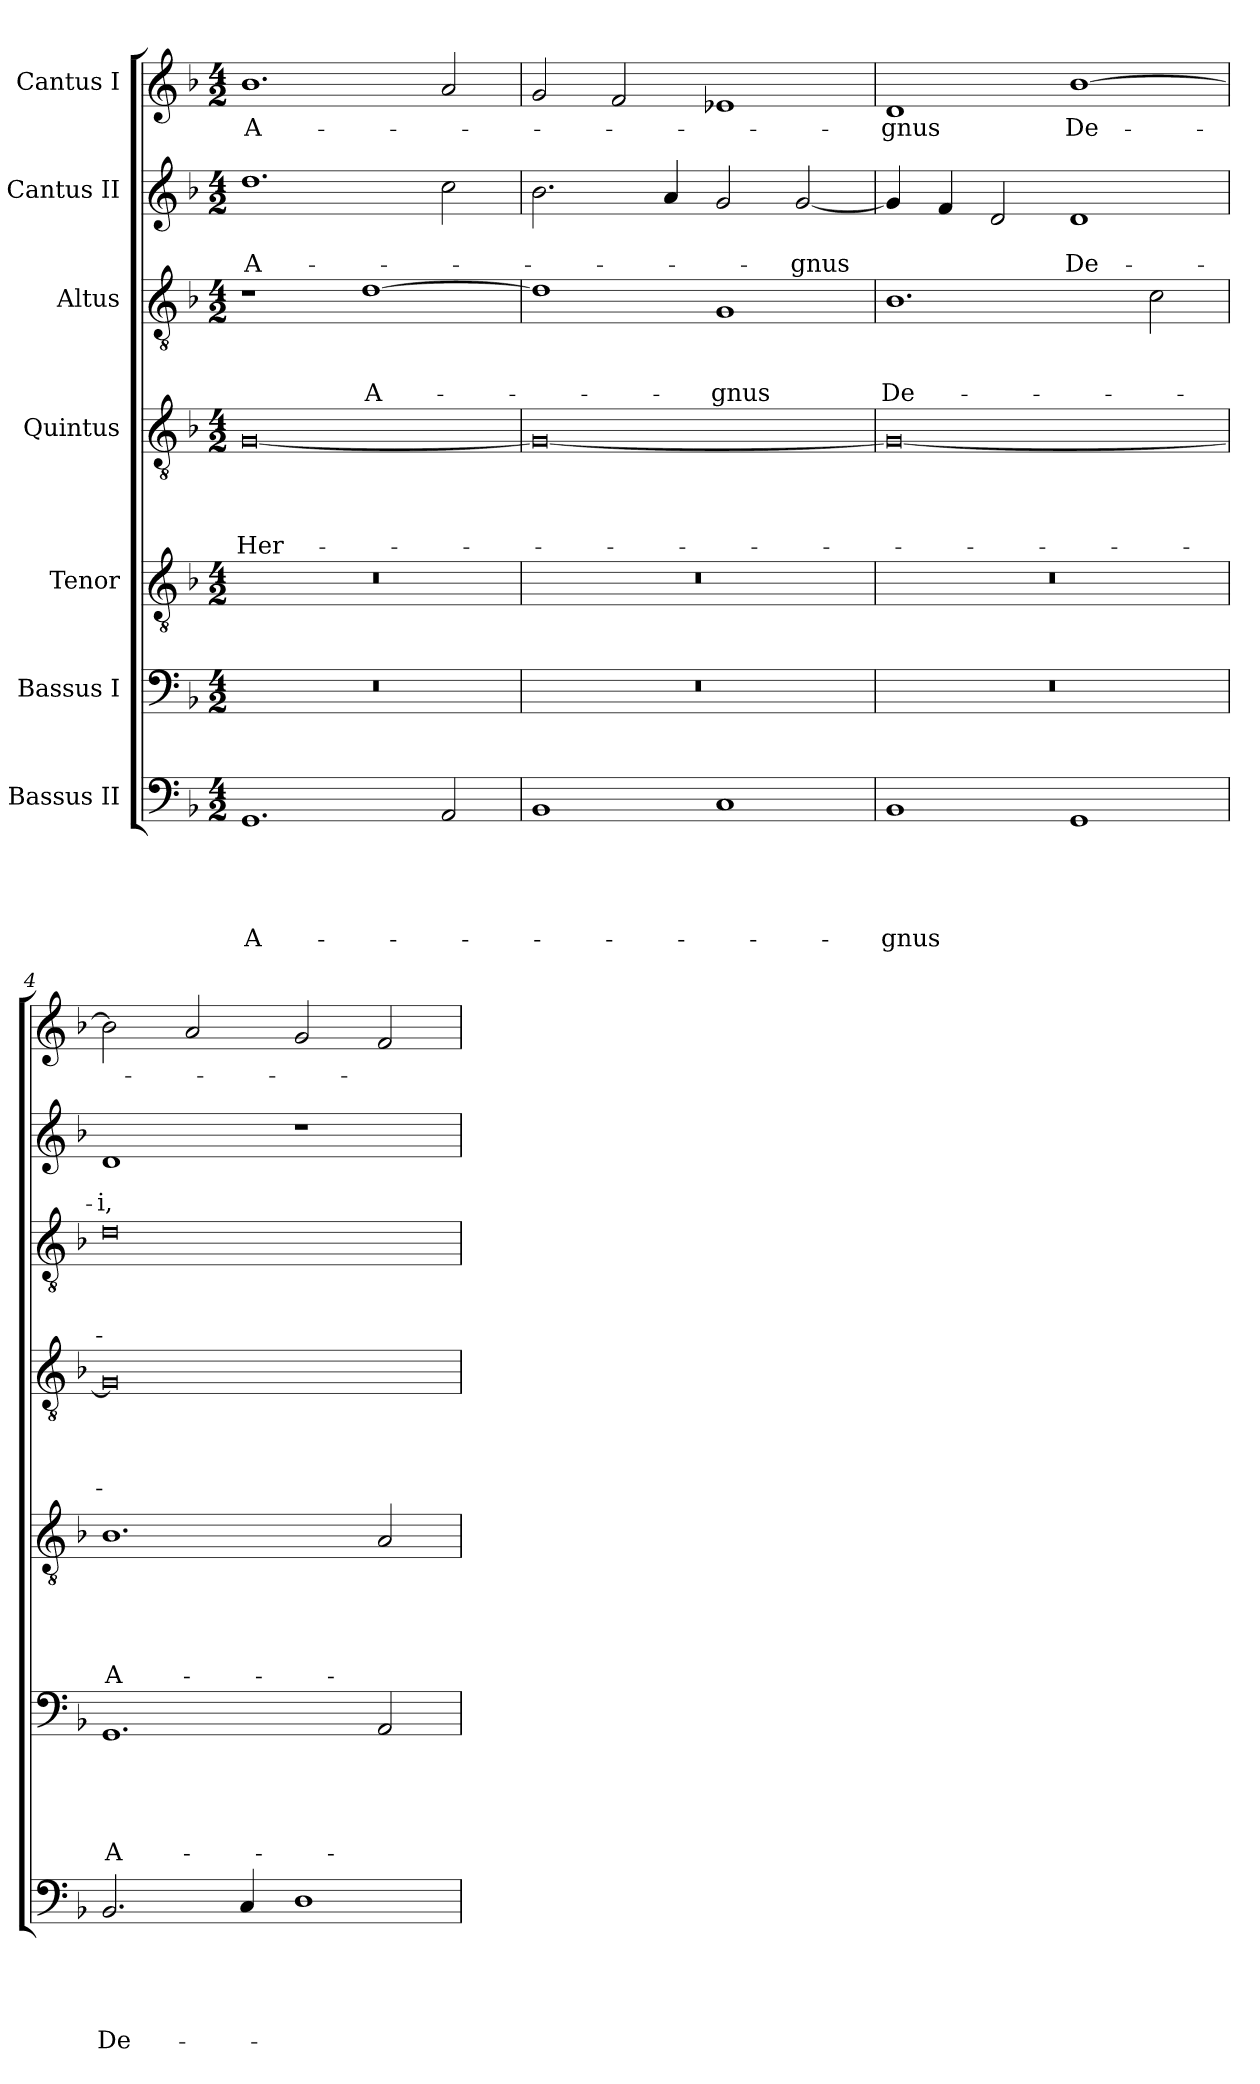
**kern	**text	**text	**text	**text	**text	**kern	**text	**text	**text	**text	**text	**kern	**text	**text	**text	**text	**text	**kern	**text	**text	**text	**text	**kern	**text	**text	**text	**kern	**text	**text	**kern	**text
*part7	*part7	*part7	*part7	*part7	*part7	*part6	*part6	*part6	*part6	*part6	*part6	*part5	*part5	*part5	*part5	*part5	*part5	*part4	*part4	*part4	*part4	*part4	*part3	*part3	*part3	*part3	*part2	*part2	*part2	*part1	*part1
*staff7	*staff7	*staff7	*staff7	*staff7	*staff7	*staff6	*staff6	*staff6	*staff6	*staff6	*staff6	*staff5	*staff5	*staff5	*staff5	*staff5	*staff5	*staff4	*staff4	*staff4	*staff4	*staff4	*staff3	*staff3	*staff3	*staff3	*staff2	*staff2	*staff2	*staff1	*staff1
*I"Bassus II	*	*	*	*	*	*I"Bassus I	*	*	*	*	*	*I"Tenor	*	*	*	*	*	*I"Quintus	*	*	*	*	*I"Altus	*	*	*	*I"Cantus II	*	*	*I"Cantus I	*
*clefF4	*	*	*	*	*	*clefF4	*	*	*	*	*	*clefGv2	*	*	*	*	*	*clefGv2	*	*	*	*	*clefGv2	*	*	*	*clefG2	*	*	*clefG2	*
*k[b-]	*	*	*	*	*	*k[b-]	*	*	*	*	*	*k[b-]	*	*	*	*	*	*k[b-]	*	*	*	*	*k[b-]	*	*	*	*k[b-]	*	*	*k[b-]	*
*M4/2	*	*	*	*	*	*M4/2	*	*	*	*	*	*M4/2	*	*	*	*	*	*M4/2	*	*	*	*	*M4/2	*	*	*	*M4/2	*	*	*M4/2	*
=1	=1	=1	=1	=1	=1	=1	=1	=1	=1	=1	=1	=1	=1	=1	=1	=1	=1	=1	=1	=1	=1	=1	=1	=1	=1	=1	=1	=1	=1	=1	=1
1.GG/	.	.	.	.	A-	0r	.	.	.	.	.	0r	.	.	.	.	.	[0G/	.	.	.	Her-	1r	.	.	.	1.dd\	.	A-	1.b-\	A-
.	.	.	.	.	.	.	.	.	.	.	.	.	.	.	.	.	.	.	.	.	.	.	[1d\	.	.	A-	.	.	.	.	.
2AA/	.	.	.	.	.	.	.	.	.	.	.	.	.	.	.	.	.	.	.	.	.	.	.	.	.	.	2cc\	.	.	2a/	.
=2	=2	=2	=2	=2	=2	=2	=2	=2	=2	=2	=2	=2	=2	=2	=2	=2	=2	=2	=2	=2	=2	=2	=2	=2	=2	=2	=2	=2	=2	=2	=2
1BB-/	.	.	.	.	.	0r	.	.	.	.	.	0r	.	.	.	.	.	0G/_	.	.	.	.	1d\]	.	.	.	2.b-\	.	.	2g/	.
.	.	.	.	.	.	.	.	.	.	.	.	.	.	.	.	.	.	.	.	.	.	.	.	.	.	.	.	.	.	2f/	.
.	.	.	.	.	.	.	.	.	.	.	.	.	.	.	.	.	.	.	.	.	.	.	.	.	.	.	4a/	.	.	.	.
1C/	.	.	.	.	.	.	.	.	.	.	.	.	.	.	.	.	.	.	.	.	.	.	1G/	.	.	-gnus	2g/	.	.	1e-X/	.
.	.	.	.	.	.	.	.	.	.	.	.	.	.	.	.	.	.	.	.	.	.	.	.	.	.	.	[2g/	.	-gnus	.	.
=3	=3	=3	=3	=3	=3	=3	=3	=3	=3	=3	=3	=3	=3	=3	=3	=3	=3	=3	=3	=3	=3	=3	=3	=3	=3	=3	=3	=3	=3	=3	=3
1BB-/	.	.	.	.	-gnus	0r	.	.	.	.	.	0r	.	.	.	.	.	0G/_	.	.	.	.	1.B-\	.	.	De-	4g/]	.	.	1d/	-gnus
.	.	.	.	.	.	.	.	.	.	.	.	.	.	.	.	.	.	.	.	.	.	.	.	.	.	.	4f/	.	.	.	.
.	.	.	.	.	.	.	.	.	.	.	.	.	.	.	.	.	.	.	.	.	.	.	.	.	.	.	2d/	.	.	.	.
1GG/	.	.	.	.	.	.	.	.	.	.	.	.	.	.	.	.	.	.	.	.	.	.	.	.	.	.	1d/	.	De-	[1b-\	De-
.	.	.	.	.	.	.	.	.	.	.	.	.	.	.	.	.	.	.	.	.	.	.	2c\	.	.	.	.	.	.	.	.
=4	=4	=4	=4	=4	=4	=4	=4	=4	=4	=4	=4	=4	=4	=4	=4	=4	=4	=4	=4	=4	=4	=4	=4	=4	=4	=4	=4	=4	=4	=4	=4
2.BB-/	.	.	.	.	De-	1.GG/	.	.	.	.	A-	1.B-\	.	.	.	.	A-	0G/]	.	.	.	.	0d\	.	.	.	1d/	.	-i,	2b-\]	.
.	.	.	.	.	.	.	.	.	.	.	.	.	.	.	.	.	.	.	.	.	.	.	.	.	.	.	.	.	.	2a/	.
4C/	.	.	.	.	.	.	.	.	.	.	.	.	.	.	.	.	.	.	.	.	.	.	.	.	.	.	.	.	.	.	.
1D\	.	.	.	.	.	.	.	.	.	.	.	.	.	.	.	.	.	.	.	.	.	.	.	.	.	.	1r	.	.	2g/	.
.	.	.	.	.	.	2AA/	.	.	.	.	.	2A/	.	.	.	.	.	.	.	.	.	.	.	.	.	.	.	.	.	2f/	.
=	=	=	=	=	=	=	=	=	=	=	=	=	=	=	=	=	=	=	=	=	=	=	=	=	=	=	=	=	=	=	=
*-	*-	*-	*-	*-	*-	*-	*-	*-	*-	*-	*-	*-	*-	*-	*-	*-	*-	*-	*-	*-	*-	*-	*-	*-	*-	*-	*-	*-	*-	*-	*-
